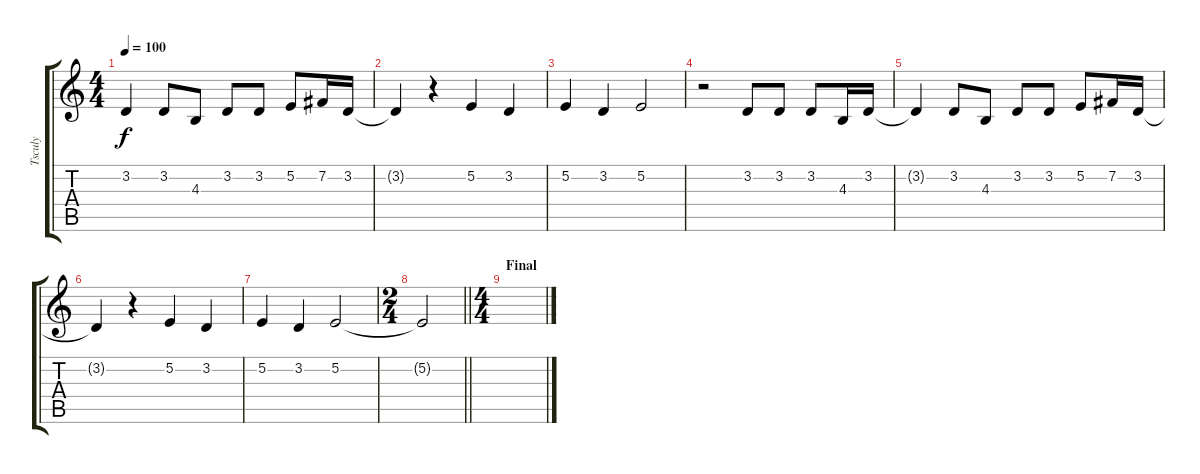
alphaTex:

\track ("Tsculy" "Tsculy") {instrument drawbarorgan}
\staff {score tabs}
\tuning (E4 B3 G3 D3 A2 E2) {hide}
\ts (4 4)
\tempo 100
\clef g2
\ks c
3.2{t}.4{dy f} 3.2.8 4.3.8 3.2.8 3.2.8 5.2.8 7.2.16 3.2.16 |
3.2{t}.4 r.4 5.2.4 3.2.4 |
5.2.4 3.2.4 5.2.2 |
r.2 3.2.8 3.2.8 3.2.8 4.3.16 3.2.16 |
3.2{t}.4 3.2.8 4.3.8 3.2.8 3.2.8 5.2.8 7.2.16 3.2.16 |
3.2{t}.4 r.4 5.2.4 3.2.4 |
5.2.4 3.2.4 5.2.2 |
\ts (2 4)
\barLineRight lightlight
5.2{t}.2 |
\ts (4 4)
\section ("" "Final")
